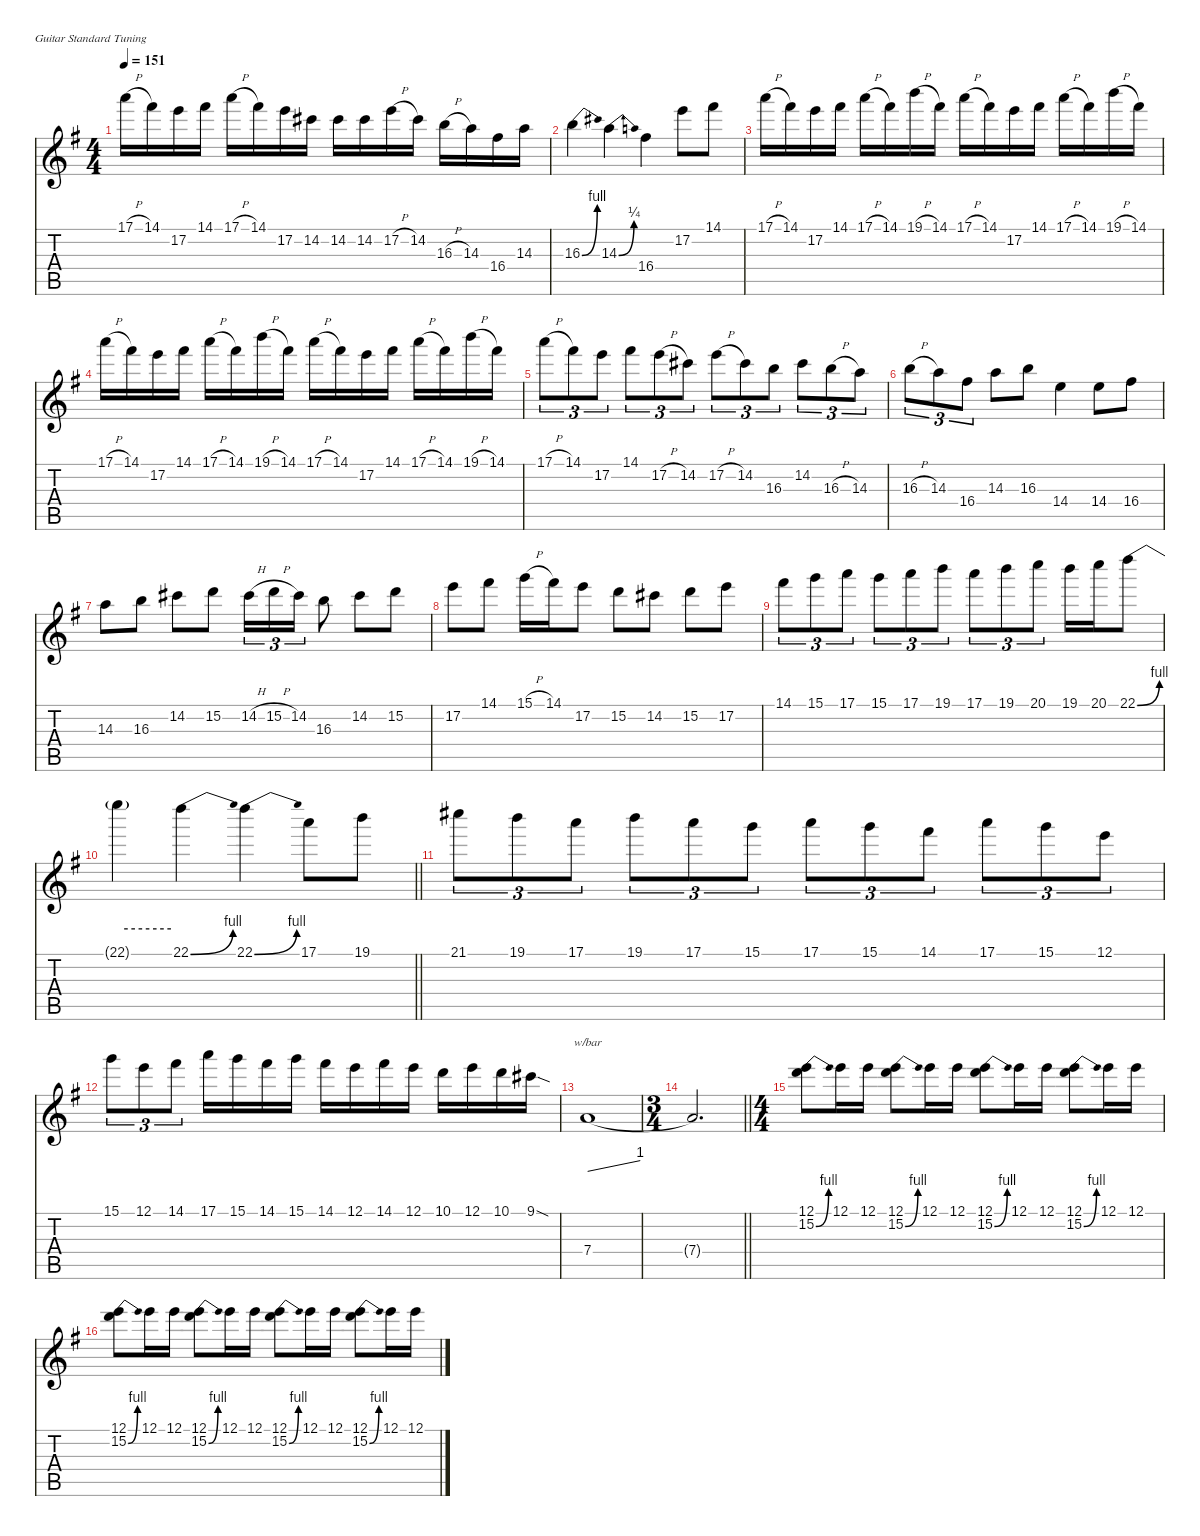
\defaultSystemsLayout 4
\hideDynamics
\bracketExtendMode nobrackets
\singleTrackTrackNamePolicy hidden
\multiTrackTrackNamePolicy hidden
\otherSystemsTrackNameOrientation horizontal
\track ("Guitar 2" "dist.guit.") {defaultSystemsLayout 16 instrument distortionguitar}
\staff {score tabs}
\tuning (E4 B3 G3 D3 A2 E2)
\ts (4 4)
\tempo 151
\clef g2
\ks eminor
17.1{h acc forcenatural}.16{dy ff beam Down} 14.1{acc #}.16{beam Down} 17.2{acc forcenatural}.16{beam Down} 14.1{acc #}.16{beam Down} 17.1{h acc forcenatural}.16{beam Down} 14.1{acc #}.16{beam Down} 17.2{acc forcenatural}.16{beam Down} 14.2{acc #}.16{beam Down} 14.2{acc #}.16{beam Down} 14.2{acc #}.16{beam Down} 17.2{h acc forcenatural}.16{beam Down} 14.2{acc #}.16{beam Down} 16.3{h acc forcenatural}.16{beam Down} 14.3{acc forcenatural}.16{beam Down} 16.4{acc #}.16{beam Down} 14.3{acc forcenatural}.16{beam Down} |
16.3{be (bend 0 0 30 4) acc forcenatural}.4{beam Down} 14.3{be (bend 0 0 30 1) acc forcenatural}.4{beam Down} 16.4{acc #}.4{beam Down} 17.2{acc forcenatural}.8{beam Down} 14.1{acc #}.8{beam Down} |
17.1{h acc forcenatural}.16{beam Down} 14.1{acc #}.16{beam Down} 17.2{acc forcenatural}.16{beam Down} 14.1{acc #}.16{beam Down} 17.1{h acc forcenatural}.16{beam Down} 14.1{acc #}.16{beam Down} 19.1{h acc forcenatural}.16{beam Down} 14.1{acc #}.16{beam Down} 17.1{h acc forcenatural}.16{beam Down} 14.1{acc #}.16{beam Down} 17.2{acc forcenatural}.16{beam Down} 14.1{acc #}.16{beam Down} 17.1{h acc forcenatural}.16{beam Down} 14.1{acc #}.16{beam Down} 19.1{h acc forcenatural}.16{beam Down} 14.1{acc #}.16{beam Down} |
17.1{h acc forcenatural}.16{beam Down} 14.1{acc #}.16{beam Down} 17.2{acc forcenatural}.16{beam Down} 14.1{acc #}.16{beam Down} 17.1{h acc forcenatural}.16{beam Down} 14.1{acc #}.16{beam Down} 19.1{h acc forcenatural}.16{beam Down} 14.1{acc #}.16{beam Down} 17.1{h acc forcenatural}.16{beam Down} 14.1{acc #}.16{beam Down} 17.2{acc forcenatural}.16{beam Down} 14.1{acc #}.16{beam Down} 17.1{h acc forcenatural}.16{beam Down} 14.1{acc #}.16{beam Down} 19.1{h acc forcenatural}.16{beam Down} 14.1{acc #}.16{beam Down} |
17.1{h acc forcenatural}.8{tu (3 2) beam Down} 14.1{acc #}.8{tu (3 2) beam Down} 17.2{acc forcenatural}.8{tu (3 2) beam Down} 14.1{acc #}.8{tu (3 2) beam Down} 17.2{h acc forcenatural}.8{tu (3 2) beam Down} 14.2{acc #}.8{tu (3 2) beam Down} 17.2{h acc forcenatural}.8{tu (3 2) beam Down} 14.2{acc #}.8{tu (3 2) beam Down} 16.3{acc forcenatural}.8{tu (3 2) beam Down} 14.2{acc #}.8{tu (3 2) beam Down} 16.3{h acc forcenatural}.8{tu (3 2) beam Down} 14.3{acc forcenatural}.8{tu (3 2) beam Down} |
16.3{h acc forcenatural}.8{tu (3 2) beam Down} 14.3{acc forcenatural}.8{tu (3 2) beam Down} 16.4{acc #}.8{tu (3 2) beam Down} 14.3{acc forcenatural}.8{beam Down} 16.3{acc forcenatural}.8{beam Down} 14.4{acc forcenatural}.4{beam Down} 14.4{acc forcenatural}.8{beam Down} 16.4{acc #}.8{beam Down} |
14.3{acc forcenatural}.8{beam Down} 16.3{acc forcenatural}.8{beam Down} 14.2{acc #}.8{beam Down} 15.2{acc forcenatural}.8{beam Down} 14.2{h acc #}.16{tu (3 2) beam Down} 15.2{h acc forcenatural}.16{tu (3 2) beam Down} 14.2{acc #}.16{tu (3 2) beam Down} 16.3{acc forcenatural}.8{beam Down} 14.2{acc #}.8{beam Down} 15.2{acc forcenatural}.8{beam Down} |
17.2{acc forcenatural}.8{beam Down} 14.1{acc #}.8{beam Down} 15.1{h acc forcenatural}.16{beam Down} 14.1{acc #}.16{beam Down} 17.2{acc forcenatural}.8{beam Down} 15.2{acc forcenatural}.8{beam Down} 14.2{acc #}.8{beam Down} 15.2{acc forcenatural}.8{beam Down} 17.2{acc forcenatural}.8{beam Down} |
14.1{acc #}.8{tu (3 2) beam Down} 15.1{acc forcenatural}.8{tu (3 2) beam Down} 17.1{acc forcenatural}.8{tu (3 2) beam Down} 15.1{acc forcenatural}.8{tu (3 2) beam Down} 17.1{acc forcenatural}.8{tu (3 2) beam Down} 19.1{acc forcenatural}.8{tu (3 2) beam Down} 17.1{acc forcenatural}.8{tu (3 2) beam Down} 19.1{acc forcenatural}.8{tu (3 2) beam Down} 20.1{acc forcenatural}.8{tu (3 2) beam Down} 19.1{acc forcenatural}.16{beam Down} 20.1{acc forcenatural}.16{beam Down} 22.1{be (bend 0 0 60 4) acc forcenatural}.8{beam Down} |
\barLineRight lightlight
22.1{be (hold 0 4 60 4) t}.4{beam Down} 22.1{be (bend 0 0 30 4) acc forcenatural}.4{beam Down} 22.1{be (bend 0 0 30 4) acc forcenatural}.4{beam Down} 17.1{acc forcenatural}.8{dy f beam Down} 19.1{acc forcenatural}.8{beam Down} |
21.1{acc #}.8{tu (3 2) beam Down} 19.1{acc forcenatural}.8{tu (3 2) beam Down} 17.1{acc forcenatural}.8{tu (3 2) beam Down} 19.1{acc forcenatural}.8{tu (3 2) beam Down} 17.1{acc forcenatural}.8{tu (3 2) beam Down} 15.1{acc forcenatural}.8{tu (3 2) beam Down} 17.1{acc forcenatural}.8{tu (3 2) beam Down} 15.1{acc forcenatural}.8{tu (3 2) beam Down} 14.1{acc #}.8{tu (3 2) beam Down} 17.1{acc forcenatural}.8{tu (3 2) beam Down} 15.1{acc forcenatural}.8{tu (3 2) beam Down} 12.1{acc forcenatural}.8{tu (3 2) beam Down} |
15.1{acc forcenatural}.8{tu (3 2) beam Down} 12.1{acc forcenatural}.8{tu (3 2) beam Down} 14.1{acc #}.8{tu (3 2) beam Down} 17.1{acc forcenatural}.16{beam Down} 15.1{acc forcenatural}.16{beam Down} 14.1{acc #}.16{beam Down} 15.1{acc forcenatural}.16{beam Down} 14.1{acc #}.16{beam Down} 12.1{acc forcenatural}.16{beam Down} 14.1{acc #}.16{beam Down} 12.1{acc forcenatural}.16{beam Down} 10.1{acc forcenatural}.16{beam Down} 12.1{acc forcenatural}.16{beam Down} 10.1{acc forcenatural}.16{beam Down} 9.1{sod acc #}.16{beam Down} |
7.4{acc forcenatural}.1{tbe (dive default 0 0 60 4) beam Up} |
\ts (3 4)
\beaming (8 2 2 2)
\barLineRight lightlight
7.4{t acc forcenatural}.2{d dy ff beam Up} |
\ts (4 4)
\beaming (8 2 2 2 2)
(12.1{acc forcenatural} 15.2{be (bend 0 0 30 4) acc forcenatural}).8{beam Down} 12.1{acc forcenatural}.16{beam Down} 12.1{acc forcenatural}.16{beam Down} (12.1{acc forcenatural} 15.2{be (bend 0 0 30 4) acc forcenatural}).8{beam Down} 12.1{acc forcenatural}.16{beam Down} 12.1{acc forcenatural}.16{beam Down} (12.1{acc forcenatural} 15.2{be (bend 0 0 30 4) acc forcenatural}).8{beam Down} 12.1{acc forcenatural}.16{beam Down} 12.1{acc forcenatural}.16{beam Down} (12.1{acc forcenatural} 15.2{be (bend 0 0 30 4) acc forcenatural}).8{beam Down} 12.1{acc forcenatural}.16{beam Down} 12.1{acc forcenatural}.16{beam Down} |
(12.1{acc forcenatural} 15.2{be (bend 0 0 30 4) acc forcenatural}).8{beam Down} 12.1{acc forcenatural}.16{beam Down} 12.1{acc forcenatural}.16{beam Down} (12.1{acc forcenatural} 15.2{be (bend 0 0 30 4) acc forcenatural}).8{beam Down} 12.1{acc forcenatural}.16{beam Down} 12.1{acc forcenatural}.16{beam Down} (12.1{acc forcenatural} 15.2{be (bend 0 0 30 4) acc forcenatural}).8{beam Down} 12.1{acc forcenatural}.16{beam Down} 12.1{acc forcenatural}.16{beam Down} (12.1{acc forcenatural} 15.2{be (bend 0 0 30 4) acc forcenatural}).8{beam Down} 12.1{acc forcenatural}.16{beam Down} 12.1{acc forcenatural}.16{beam Down}
